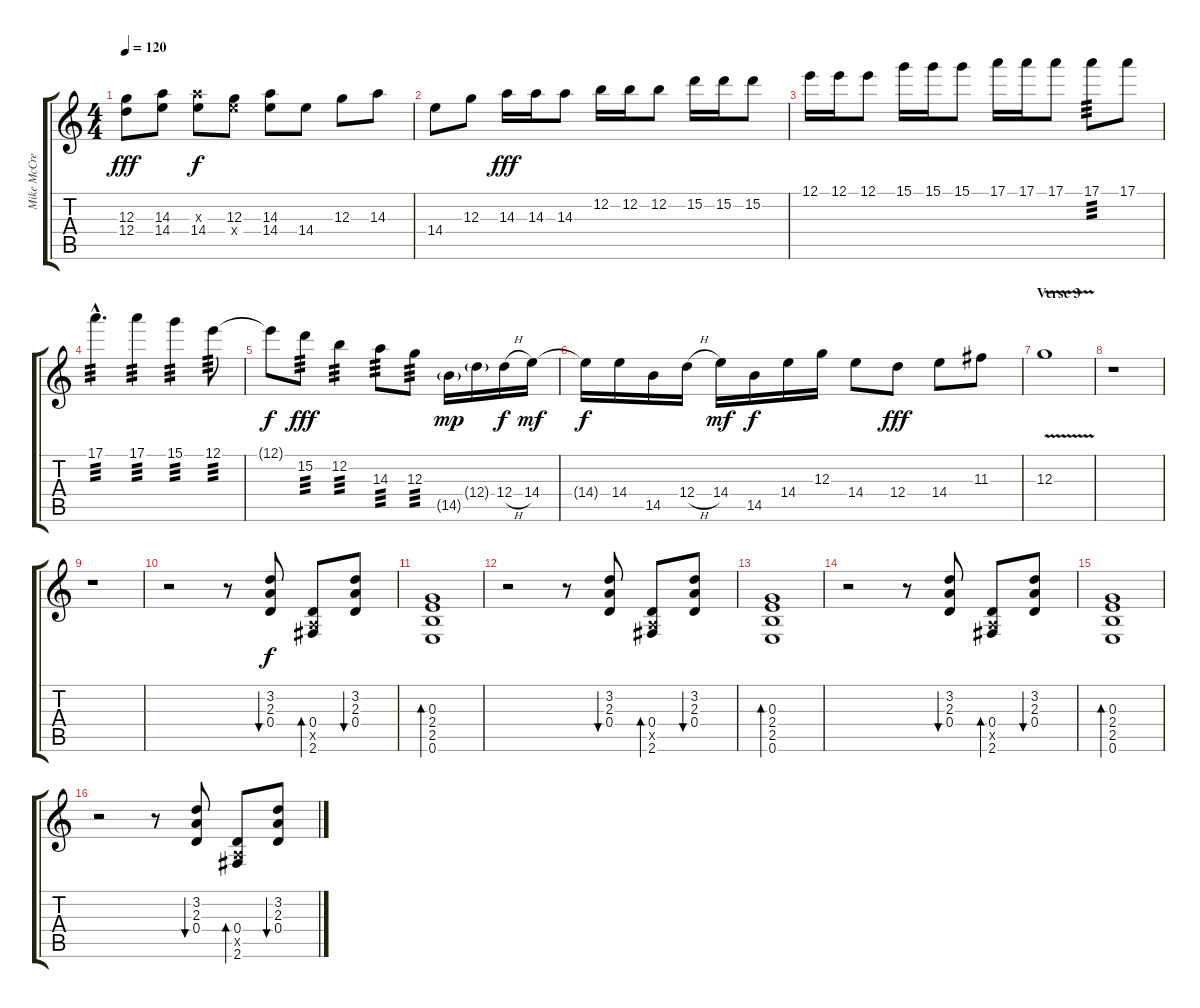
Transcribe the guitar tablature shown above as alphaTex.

\track ("Mike McCready (12 string)" "Mike McCre") {instrument acousticguitarsteel}
\staff {score tabs}
\tuning (E4 B3 G3 D3 A2 E2) {hide}
\ts (4 4)
\tempo 120
\clef g2
\ks c
(12.3 12.4).8{dy fff} (14.3 14.4).8 (14.3{x} 14.4).8{dy f} (12.3 14.4{x}).8 (14.3 14.4).8 14.4.8 12.3.8 14.3.8 |
14.4.8 12.3.8 14.3.16{dy fff} 14.3.16 14.3.8 12.2.16 12.2.16 12.2.8 15.2.16 15.2.16 15.2.8 |
12.1.16 12.1.16 12.1.8 15.1.16 15.1.16 15.1.8 17.1.16 17.1.16 17.1.8 17.1.8{tp 3} 17.1.8 |
17.1{hac}.4{d tp 3} 17.1.4{tp 3} 15.1.4{tp 3} 12.1.8{tp 3} |
12.1{t}.8{dy f} 15.2.8{tp 3 dy fff} 12.2.4{tp 3} 14.3.8{tp 3} 12.3.8{tp 3} 14.5{g}.16{dy mp} 12.4{g}.16 12.4{h}.16{dy f} 14.4.16{dy mf} |
14.4{t}.16{dy f} 14.4.16 14.5.16 12.4{h}.16 14.4.16{dy mf} 14.5.16{dy f} 14.4.16 12.3.16 14.4.8 12.4.8{dy fff} 14.4.8 11.3.8 |
\section ("" "Verse 3")
12.3{v}.1 |
r.1 |
r.1 |
r.2{volume 13} r.8 (3.2 2.3 0.4).8{bu 120 dy f} (0.4 0.5{x} 2.6).8{bd 120} (3.2 2.3 0.4).8{bu 120} |
(0.3 2.4 2.5 0.6).1{bd 120} |
r.2{volume 11} r.8 (3.2 2.3 0.4).8{bu 120} (0.4 0.5{x} 2.6).8{bd 120} (3.2 2.3 0.4).8{bu 120} |
(0.3 2.4 2.5 0.6).1{bd 120} |
r.2 r.8 (3.2 2.3 0.4).8{bu 120} (0.4 0.5{x} 2.6).8{bd 120} (3.2 2.3 0.4).8{bu 120} |
(0.3 2.4 2.5 0.6).1{bd 120} |
r.2 r.8 (3.2 2.3 0.4).8{bu 120} (0.4 0.5{x} 2.6).8{bd 120} (3.2 2.3 0.4).8{bu 120}
